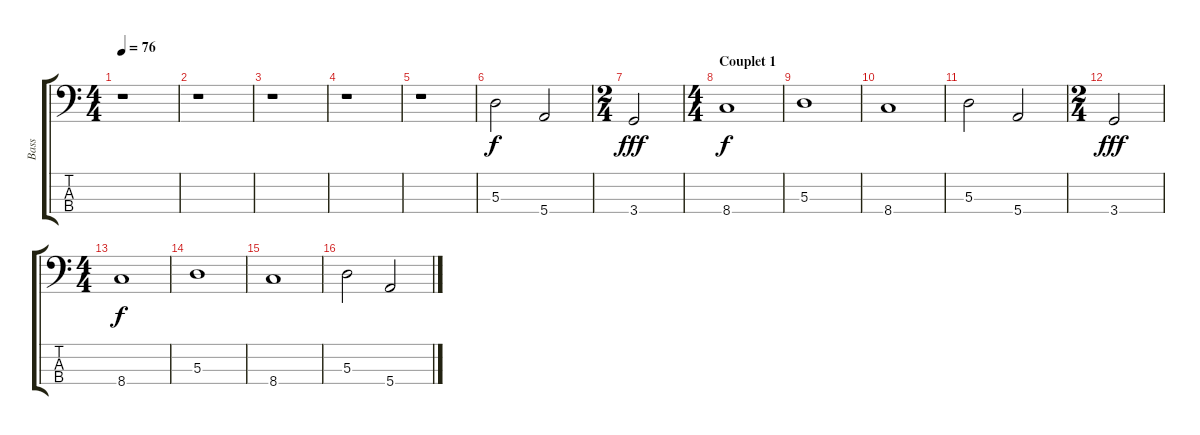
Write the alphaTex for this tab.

\track ("Bass" "Bass") {instrument electricbasspick}
\staff {score tabs}
\tuning (G2 D2 A1 E1) {hide}
\ts (4 4)
\tempo 76
\clef f4
\ks c
r.1{dy f instrument electricbasspick} |
r.1 |
r.1 |
r.1 |
r.1 |
5.3.2 5.4.2 |
\ts (2 4)
3.4.2{dy fff} |
\ts (4 4)
\section ("" "Couplet 1")
8.4.1{dy f} |
5.3.1 |
8.4.1 |
5.3.2 5.4.2 |
\ts (2 4)
3.4.2{dy fff} |
\ts (4 4)
8.4.1{dy f} |
5.3.1 |
8.4.1 |
5.3.2 5.4.2
